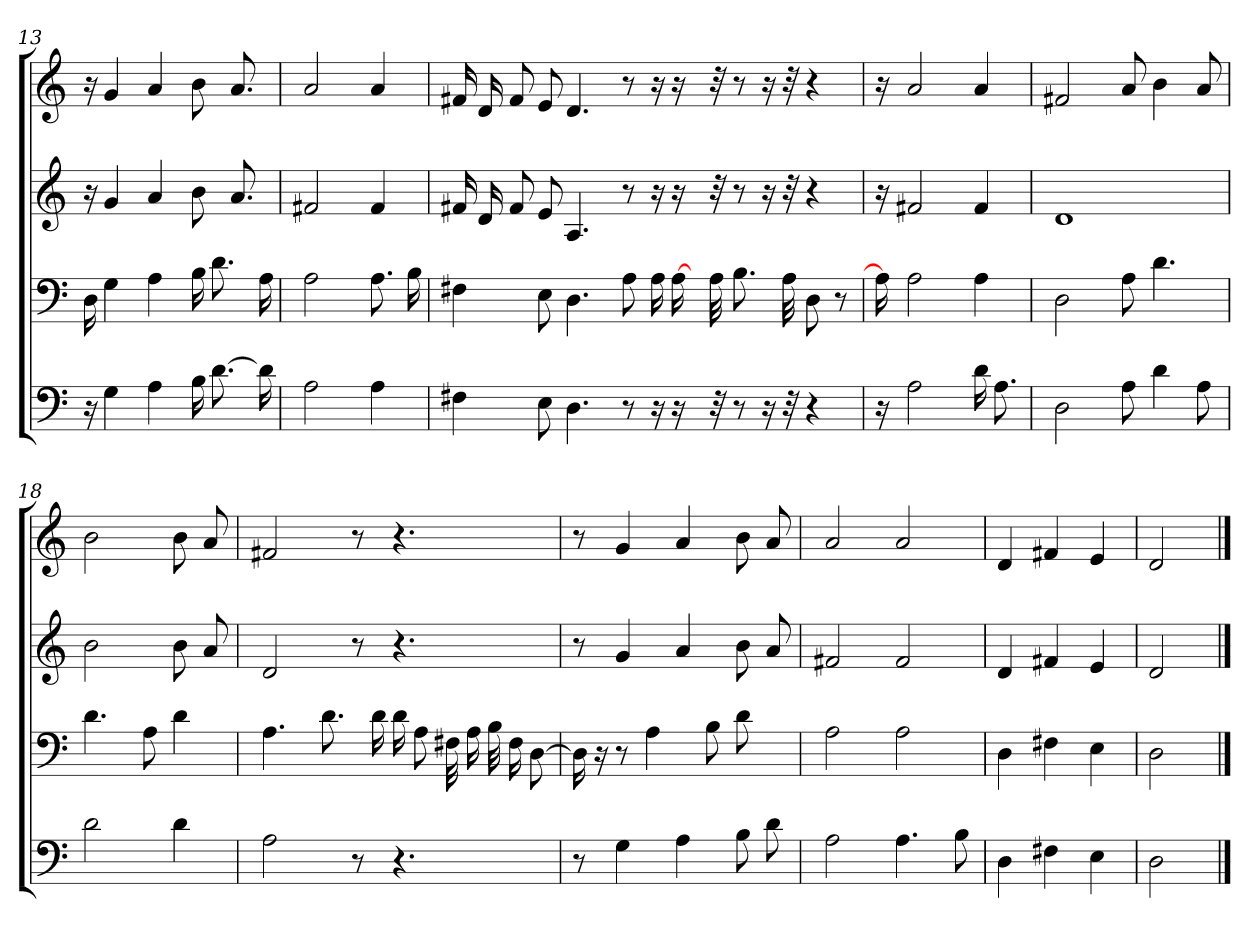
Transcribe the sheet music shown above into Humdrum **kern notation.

**kern	**kern	**kern	**kern
*part4	*part3	*part2	*part1
*staff4	*staff3	*staff2	*staff1
=13	=13	=13	=13
16r	16D	16r	16r
4G	4G	4g	4g
4A	4A	4a	4a
16B	16B	8b	8b
[8.d	8.d	.	.
.	.	8.a	8.a
16d]	16A	.	.
=14	=14	=14	=14
2A	2A	2f#X	2a
4A	8.A	4f#	4a
.	16B	.	.
=15	=15	=15	=15
4F#X	4F#X	16f#X	16f#X
.	.	16d	16d
.	.	8f#	8f#
8E	8E	8e	8e
4.D	4.D	4.A	4.d
8r	8A	8r	8r
16r	16A	16r	16r
16r	[16A	16r	16r
16ryy	16ryy	16ryy	16ryy
32r	32A	32r	32r
8r	8.B	8r	8r
16r	.	16r	16r
32r	32A	32r	32r
4r	8D	4r	4r
.	8r	.	.
=16	=16	=16	=16
16r	16A]	16r	16r
2A	2A	2f#X	2a
16d	4A	4f#	4a
8.A	.	.	.
=17	=17	=17	=17
2D	2D	1d	2f#X
8A	8A	.	8a
4d	4.d	.	4b
8A	.	.	8a
=18	=18	=18	=18
2d	4.d	2b	2b
.	8A	.	.
4d	4d	8b	8b
.	.	8a	8a
=19	=19	=19	=19
2A	4.A	2d	2f#X
.	8.d	.	.
8r	.	8r	8r
.	16d	.	.
4.r	16d	4.r	4.r
.	8A	.	.
.	32F#X	.	.
.	16A	.	.
.	32B	.	.
.	16F#	.	.
8ryy	[8D	8ryy	8ryy
=20	=20	=20	=20
8r	16D]	8r	8r
.	16r	.	.
4G	8r	4g	4g
.	4A	.	.
4A	.	4a	4a
.	8B	.	.
8B	8d	8b	8b
8d	8ryy	8a	8a
=21	=21	=21	=21
2A	2A	2f#X	2a
4.A	2A	2f#	2a
8B	.	.	.
=22	=22	=22	=22
4D	4D	4d	4d
4F#X	4F#X	4f#X	4f#X
4E	4E	4e	4e
=23	=23	=23	=23
2D	2D	2d	2d
==	==	==	==
*-	*-	*-	*-
